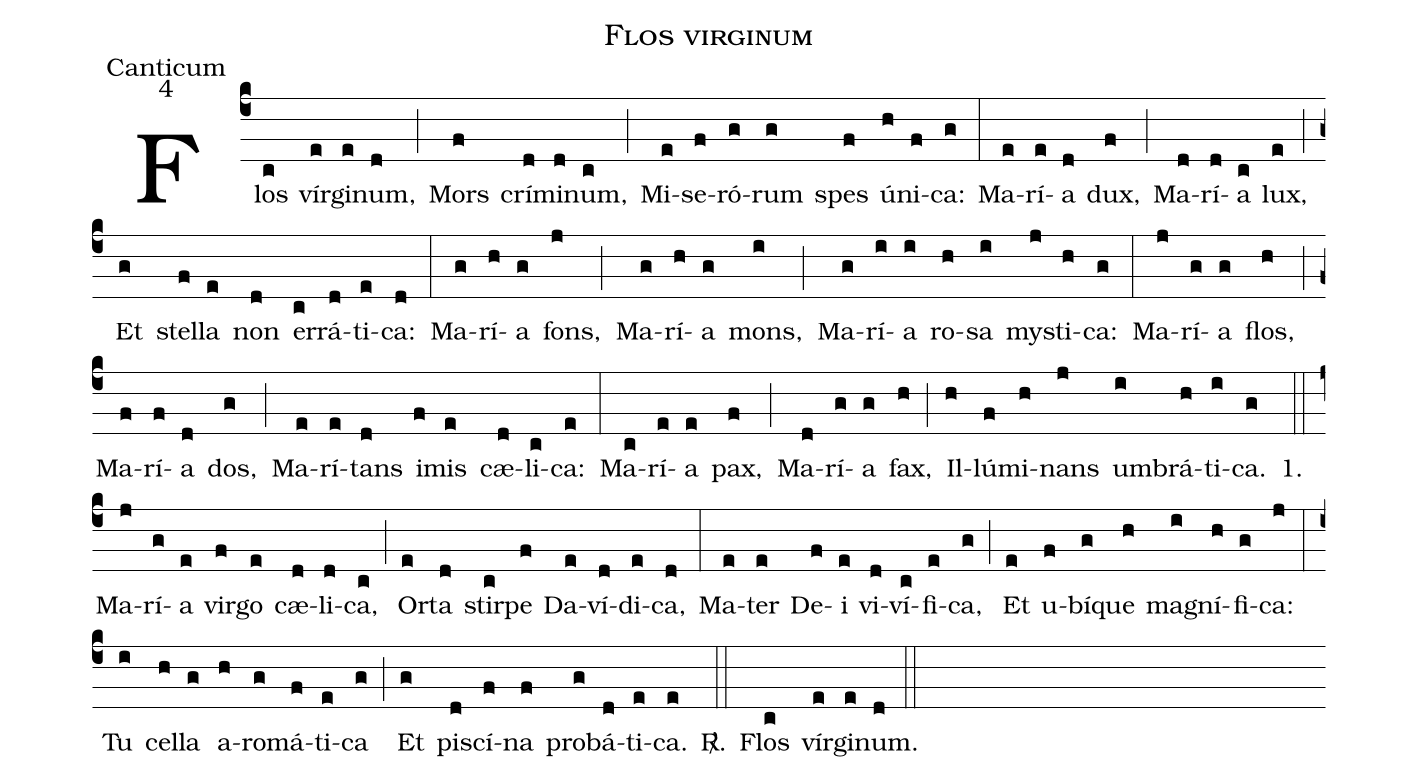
name:Flos virginum;
office-part:Canticum;
mode:4;
%%
(c4) Flos(c) vír(e)gi(e)num,(d) (;) Mors(f) crí(d)mi(d)num,(c) (;) Mi(e)se(f)ró(g)rum(g) spes(f) ú(h)ni(f)ca:(g) (:) Ma(e)rí(e)a(d) dux,(f) (;) Ma(d)rí(d)a(c) lux,(e) (;) Et(g) stel(f)la(e) non(d) er(c)rá(d)ti(e)ca:(d) (:) Ma(g)rí(h)a(g) fons,(j) (;) Ma(g)rí(h)a(g) mons,(i) (;) Ma(g)rí(i)a(i) ro(h)sa(i) my(j)sti(h)ca:(g) (:) Ma(j)rí(g)a(g) flos,(h) (;) Ma(f)rí(f)a(d) dos,(g) (;) Ma(e)rí(e)tans(d) i(f)mis(e) cæ(d)li(c)ca:(e) (:) Ma(c)rí(e)a(e) pax,(f) (;) Ma(d)rí(g)a(g) fax,(h) (;) Il(h)lú(f)mi(h)nans(j) um(i)brá(h)ti(i)ca.(g) 1.(::) Ma(j)rí(g)a(e) vir(f)go(e) cæ(d)li(d)ca,(c) (;) Or(e)ta(d) stir(c)pe(f) Da(e)ví(d)di(e)ca,(d) (:) Ma(e)ter(e) De(f)i(e) vi(d)ví(c)fi(e)ca,(g) (;) Et(e) u(f)bí(g)que(h) ma(i)gní(h)fi(g)ca:(j) (:) Tu(i) cel(h)la(g) a(h)ro(g)má(f)ti(e)ca(g) (;) Et(g) pi(d)scí(f)na(f) pro(g)bá(d)ti(e)ca.(e) <sp>R/</sp>.(::) Flos(c) vír(e)gi(e)num.(d) (::)
